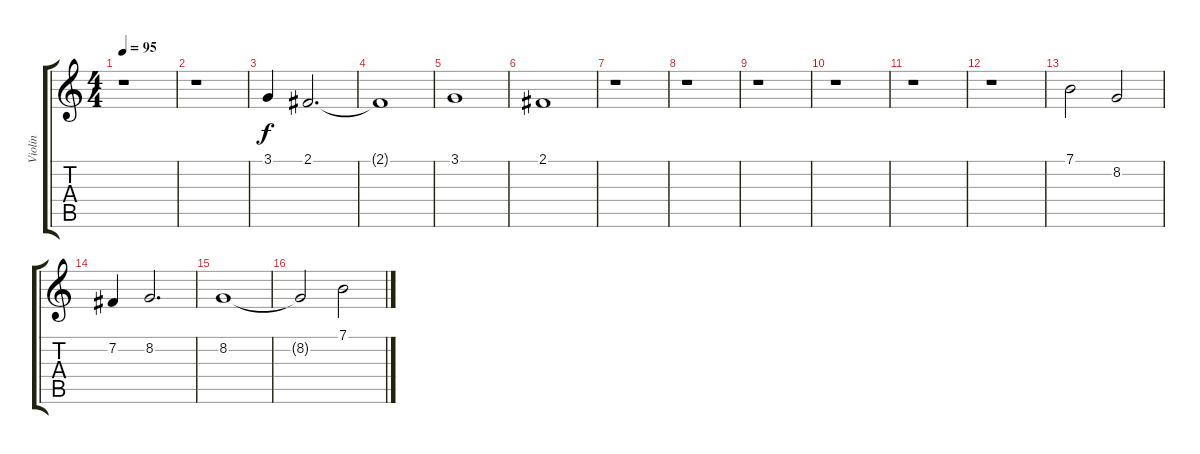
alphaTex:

\track ("Violin" "Violin") {instrument stringensemble2}
\staff {score tabs}
\tuning (E4 B3 G3 D3 A2 E2) {hide}
\ts (4 4)
\tempo 95
\clef g2
\ks c
r.1{dy f} |
r.1 |
3.1.4 2.1.2{d} |
2.1{t}.1 |
3.1.1 |
2.1.1 |
r.1 |
r.1 |
r.1 |
r.1 |
r.1 |
r.1 |
7.1.2 8.2.2 |
7.2.4 8.2.2{d} |
8.2.1 |
8.2{t}.2 7.1.2
